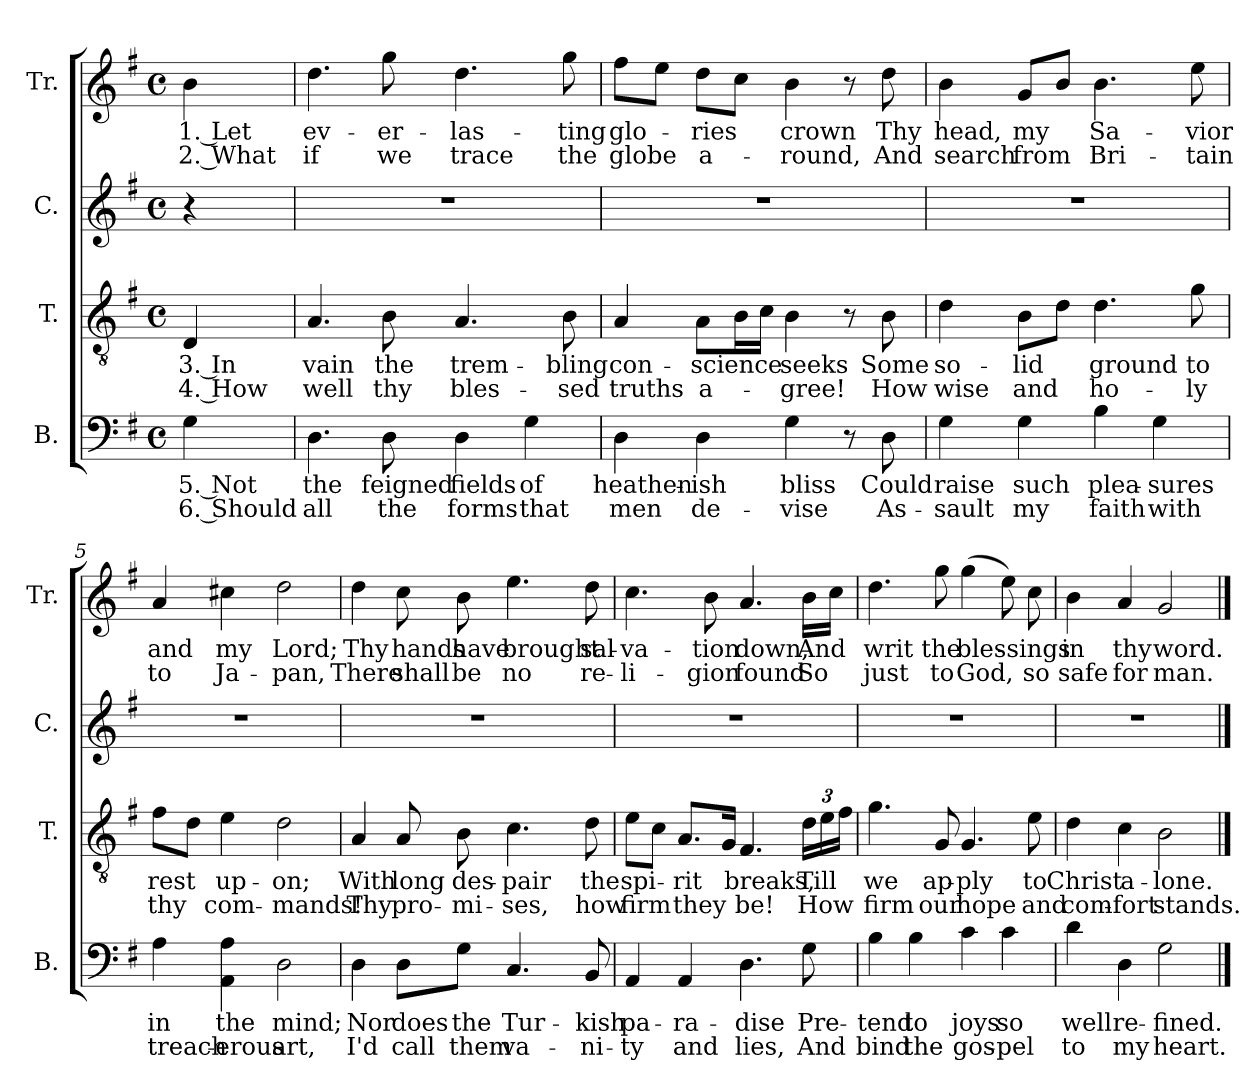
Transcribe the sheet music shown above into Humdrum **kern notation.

**kern	**text	**text	**kern	**text	**text	**kern	**kern	**text	**text
*part4	*part4	*part4	*part3	*part3	*part3	*part2	*part1	*part1	*part1
*staff4	*staff4	*staff4	*staff3	*staff3	*staff3	*staff2	*staff1	*staff1	*staff1
*I"B.	*	*	*I"T.	*	*	*I"C.	*I"Tr.	*	*
*I'B.	*	*	*I'T.	*	*	*I'C.	*I'Tr.	*	*
*clefF4	*	*	*clefGv2	*	*	*clefG2	*clefG2	*	*
*k[f#]	*	*	*k[f#]	*	*	*k[f#]	*k[f#]	*	*
*M4/4	*	*	*M4/4	*	*	*M4/4	*M4/4	*	*
*met(c)	*	*	*met(c)	*	*	*met(c)	*met(c)	*	*
*MM100	*	*	*MM100	*	*	*MM100	*MM100	*	*
=1	=1	=1	=1	=1	=1	=1	=1	=1	=1
4G\	5. Not	6. Should	4D/	3. In	4. How	4r	4b\	1. Let	2. What
=2	=2	=2	=2	=2	=2	=2	=2	=2	=2
4.D\	the	all	4.A/	vain	well	1r	4.dd\	ev-	if
8D\	feigned	the	8B\	the	thy	.	8gg\	-er-	we
4D\	fields	forms	4.A/	trem-	bles-	.	4.dd\	-las-	trace
4G\	of	that	.	.	.	.	.	.	.
.	.	.	8B\	-bling	-sed	.	8gg\	-ting	the
=3	=3	=3	=3	=3	=3	=3	=3	=3	=3
4D\	heathen-	men	4A/	con-	truths	1r	8ff#\L	glo-	globe
.	.	.	.	.	.	.	8ee\J	.	.
4D\	-ish	de-	8A\L	-science	a-	.	8dd\L	-ries	a-
.	.	.	16B\L	.	.	.	8cc\J	.	.
.	.	.	16c\JJ	.	.	.	.	.	.
4G\	bliss	-vise	4B\	seeks	-gree!	.	4b\	crown	-round,
8r	.	.	8r	.	.	.	8r	.	.
8D\	Could	As-	8B\	Some	How	.	8dd\	Thy	And
=4	=4	=4	=4	=4	=4	=4	=4	=4	=4
4G\	raise	-sault	4d\	so-	wise	1r	4b\	head,	search
4G\	such	my	8B\L	-lid	and	.	8g/L	my	from
.	.	.	8d\J	.	.	.	8b/J	.	.
4B\	plea-	faith	4.d\	ground	ho-	.	4.b\	Sa-	Bri-
4G\	-sures	with	.	.	.	.	.	.	.
.	.	.	8g\	to	-ly	.	8ee\	-vior	-tain
!!LO:LB:g=z
=5	=5	=5	=5	=5	=5	=5	=5	=5	=5
4A\	in	treach-	8f#\L	rest	thy	1r	4a/	and	to
.	.	.	8d\J	.	.	.	.	.	.
4AA\ 4A\	the	-erous	4e\	up-	com-	.	4cc#X\	my	Ja-
2D\	mind;	art,	2d\	-on;	-mands!	.	2dd\	Lord;	-pan,
=6	=6	=6	=6	=6	=6	=6	=6	=6	=6
4D\	Nor	I'd	4A/	With	Thy	1r	4dd\	Thy	There
8D\L	does	call	8A/	long	pro-	.	8cc\	hands	shall
8G\J	the	them	8B\	des-	-mi-	.	8b\	have	be
4.C/	Tur-	va-	4.c\	-pair	-ses,	.	4.ee\	brought	no
8BB/	-kish	-ni-	8d\	the	how	.	8dd\	sal-	re-
=7	=7	=7	=7	=7	=7	=7	=7	=7	=7
4AA/	pa-	-ty	8e\L	spi-	firm	1r	4.cc\	-va-	-li-
.	.	.	8c\J	.	.	.	.	.	.
4AA/	-ra-	and	8.A/L	-rit	they	.	.	.	.
.	.	.	.	.	.	.	8b\	-tion	-gion
.	.	.	16G/Jk	.	.	.	.	.	.
4.D\	-dise	lies,	4.F#/	breaks,	be!	.	4.a/	down,	found
*	*	*	*Xbrackettup	*	*	*	*	*	*
8G\	Pre-	And	24d\LL	Till	How	.	16b\LL	And	So
.	.	.	24e\	.	.	.	.	.	.
.	.	.	.	.	.	.	16cc\JJ	.	.
.	.	.	24f#\JJ	.	.	.	.	.	.
!!LO:LB:g=z
=8	=8	=8	=8	=8	=8	=8	=8	=8	=8
4B\	-tend	bind	4.g\	we	firm	1r	4.dd\	writ	just
4B\	to	the	.	.	.	.	.	.	.
.	.	.	8G/	ap-	our	.	8gg\	the	to
4c\	joys	gos-	4.G/	-ply	hope	.	(4gg\	bles-	God,
4c\	so	-pel	.	.	.	.	8ee\)	.	.
.	.	.	8e\	to	and	.	8cc\	-sings	so
=9	=9	=9	=9	=9	=9	=9	=9	=9	=9
4d\	well	to	4d\	Christ	com-	1r	4b\	in	safe
4D\	re-	my	4c\	a-	-fort	.	4a/	thy	for
2G\	-fined.	heart.	2B\	-lone.	stands.	.	2g/	word.	man.
==	==	==	==	==	==	==	==	==	==
*-	*-	*-	*-	*-	*-	*-	*-	*-	*-
